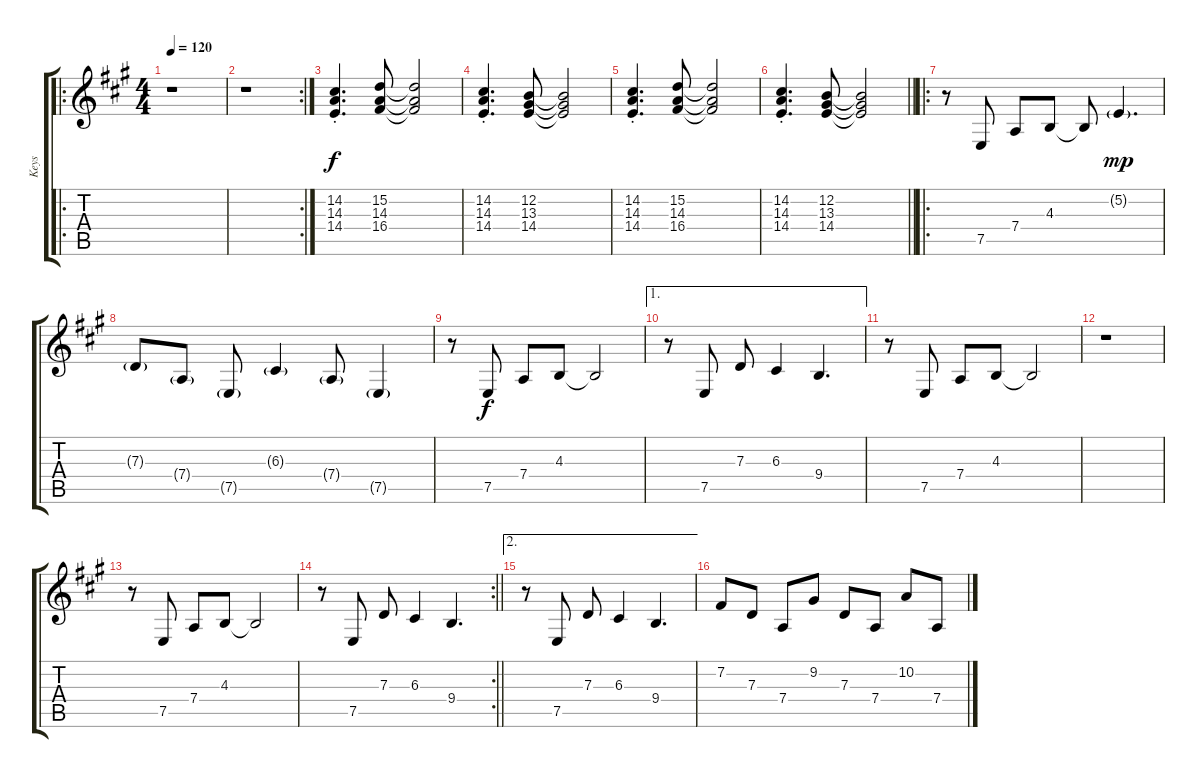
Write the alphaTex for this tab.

\track ("Keys" "Keys") {instrument electricgrandpiano}
\staff {score tabs}
\tuning (E4 B3 G3 D3 A2 E2) {hide}
\ro
\ts (4 4)
\tempo 120
\clef g2
\ks a
r.1{dy f instrument electricgrandpiano} |
\rc 2
r.1 |
(14.2{st} 14.3{st} 14.4{st}).4{d} (15.2 14.3 16.4).8 (15.2{t} 14.3{t} 16.4{t}).2 |
(14.2{st} 14.3{st} 14.4{st}).4{d} (12.2 13.3 14.4).8 (12.2{t} 13.3{t} 14.4{t}).2 |
(14.2{st} 14.3{st} 14.4{st}).4{d} (15.2 14.3 16.4).8 (15.2{t} 14.3{t} 16.4{t}).2 |
\barLineRight lightlight
(14.2{st} 14.3{st} 14.4{st}).4{d} (12.2 13.3 14.4).8 (12.2{t} 13.3{t} 14.4{t}).2 |
\ro
r.8 7.5.8 7.4.8 4.3.8 4.3{t}.8 5.2{g}.4{d dy mp} |
7.3{g}.8 7.4{g}.8 7.5{g}.8 6.3{g}.4 7.4{g}.8 7.5{g}.4 |
r.8 7.5.8{dy f} 7.4.8 4.3.8 4.3{t}.2 |
\ae 1
r.8 7.5.8 7.3.8 6.3.4 9.4.4{d} |
r.8 7.5.8 7.4.8 4.3.8 4.3{t}.2 |
r.1 |
r.8 7.5.8 7.4.8 4.3.8 4.3{t}.2 |
\rc 2
\barLineRight lightlight
r.8 7.5.8 7.3.8 6.3.4 9.4.4{d} |
\ae 2
r.8 7.5.8 7.3.8 6.3.4 9.4.4{d} |
7.2.8 7.3.8 7.4.8 9.2.8 7.3.8 7.4.8 10.2.8 7.4.8
